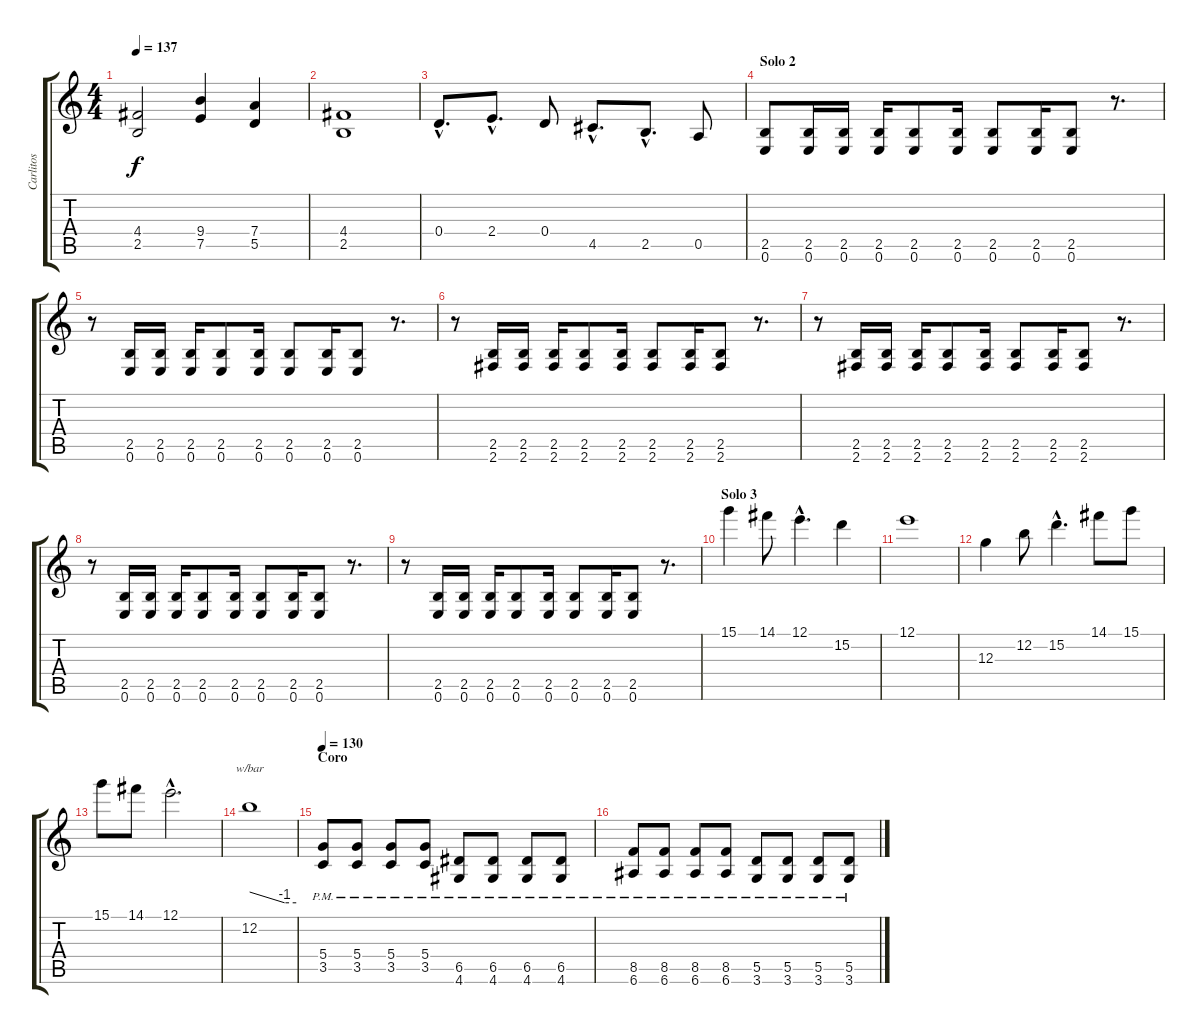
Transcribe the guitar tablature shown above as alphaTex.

\track ("Carlitos" "Carlitos") {instrument distortionguitar}
\staff {score tabs}
\tuning (E4 B3 G3 D3 A2 E2) {hide}
\ts (4 4)
\tempo 137
\clef g2
\ks c
(4.4{t} 2.5{t}).2{dy f} (9.4 7.5).4 (7.4 5.5).4 |
(4.4 2.5).1 |
0.4{hac}.8{d} 2.4{hac}.8{d} 0.4.8 4.5{hac}.8{d} 2.5{hac}.8{d} 0.5.8 |
\section ("" "Solo 2")
(2.5 0.6).8 (2.5 0.6).16 (2.5 0.6).16 (2.5 0.6).16 (2.5 0.6).8 (2.5 0.6).16 (2.5 0.6).8 (2.5 0.6).16 (2.5 0.6).8 r.8{d} |
r.8 (2.5 0.6).16 (2.5 0.6).16 (2.5 0.6).16 (2.5 0.6).8 (2.5 0.6).16 (2.5 0.6).8 (2.5 0.6).16 (2.5 0.6).8 r.8{d} |
r.8 (2.5 2.6).16 (2.5 2.6).16 (2.5 2.6).16 (2.5 2.6).8 (2.5 2.6).16 (2.5 2.6).8 (2.5 2.6).16 (2.5 2.6).8 r.8{d} |
r.8 (2.5 2.6).16 (2.5 2.6).16 (2.5 2.6).16 (2.5 2.6).8 (2.5 2.6).16 (2.5 2.6).8 (2.5 2.6).16 (2.5 2.6).8 r.8{d} |
r.8 (2.5 0.6).16 (2.5 0.6).16 (2.5 0.6).16 (2.5 0.6).8 (2.5 0.6).16 (2.5 0.6).8 (2.5 0.6).16 (2.5 0.6).8 r.8{d} |
r.8 (2.5 0.6).16 (2.5 0.6).16 (2.5 0.6).16 (2.5 0.6).8 (2.5 0.6).16 (2.5 0.6).8 (2.5 0.6).16 (2.5 0.6).8 r.8{d} |
\section ("" "Solo 3")
15.1.4{volume 14} 14.1.8 12.1{hac}.4{d} 15.2.4 |
12.1.1 |
12.3.4 12.2.8 15.2{hac}.4{d} 14.1.8 15.1.8 |
15.1.8 14.1.8 12.1{hac}.2{d} |
12.2.1{tbe (custom default 0 0 45 -4 60 -4) instrument guitarharmonics} |
\section ("" "Coro")
\tempo 130
(5.4{pm} 3.5).8{volume 12 instrument distortionguitar} (5.4{pm} 3.5).8 (5.4{pm} 3.5).8 (5.4{pm} 3.5).8 (6.5{pm} 4.6).8 (6.5{pm} 4.6).8 (6.5{pm} 4.6).8 (6.5{pm} 4.6).8 |
(8.5{pm} 6.6).8 (8.5{pm} 6.6).8 (8.5{pm} 6.6).8 (8.5{pm} 6.6).8 (5.5{pm} 3.6).8 (5.5{pm} 3.6).8 (5.5{pm} 3.6).8 (5.5{pm} 3.6).8
